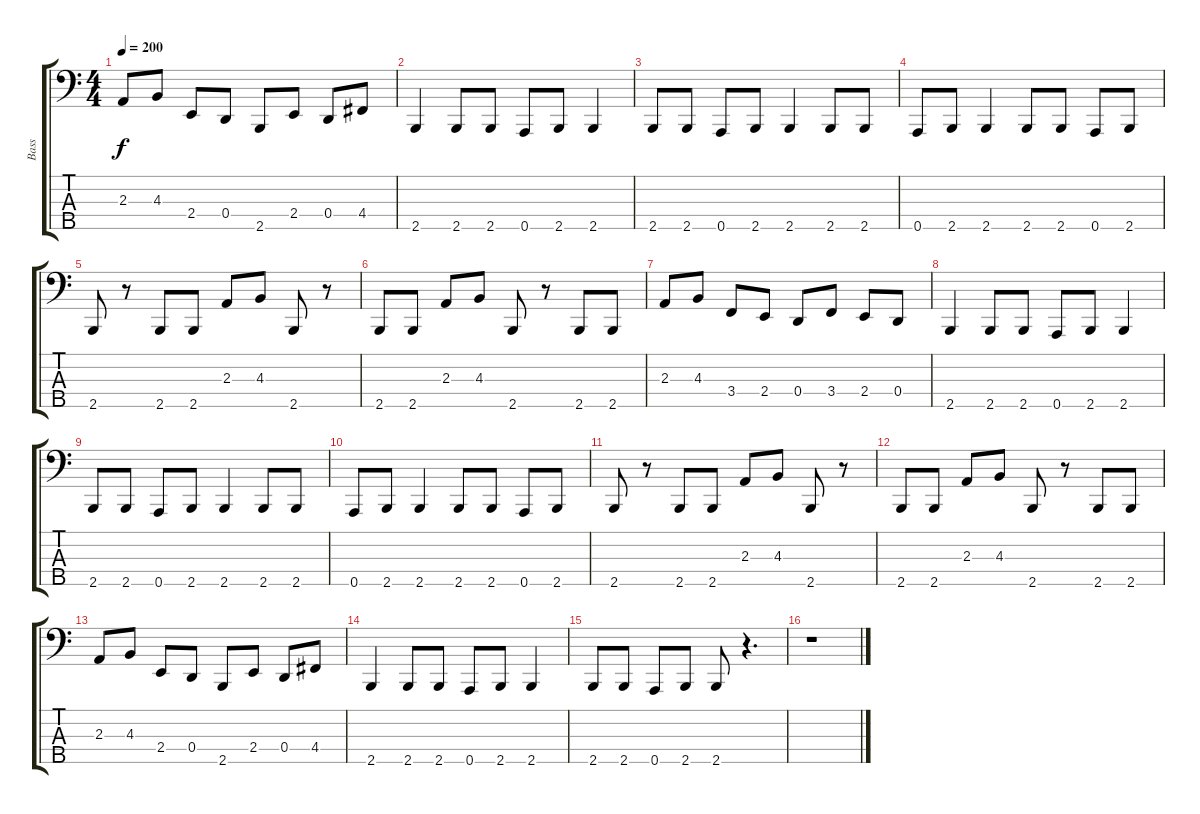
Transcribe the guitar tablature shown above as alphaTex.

\track ("Bass" "Bass") {instrument electricbassfinger}
\staff {score tabs}
\tuning (F2 C2 G1 D1 A0) {hide}
\ts (4 4)
\tempo 200
\clef f4
\ks c
2.3.8{dy f} 4.3.8 2.4.8 0.4.8 2.5.8 2.4.8 0.4.8 4.4.8 |
2.5.4 2.5.8 2.5.8 0.5.8 2.5.8 2.5.4 |
2.5.8 2.5.8 0.5.8 2.5.8 2.5.4 2.5.8 2.5.8 |
0.5.8 2.5.8 2.5.4 2.5.8 2.5.8 0.5.8 2.5.8 |
2.5.8 r.8 2.5.8 2.5.8 2.3.8 4.3.8 2.5.8 r.8 |
2.5.8 2.5.8 2.3.8 4.3.8 2.5.8 r.8 2.5.8 2.5.8 |
2.3.8 4.3.8 3.4.8 2.4.8 0.4.8 3.4.8 2.4.8 0.4.8 |
2.5.4 2.5.8 2.5.8 0.5.8 2.5.8 2.5.4 |
2.5.8 2.5.8 0.5.8 2.5.8 2.5.4 2.5.8 2.5.8 |
0.5.8 2.5.8 2.5.4 2.5.8 2.5.8 0.5.8 2.5.8 |
2.5.8 r.8 2.5.8 2.5.8 2.3.8 4.3.8 2.5.8 r.8 |
2.5.8 2.5.8 2.3.8 4.3.8 2.5.8 r.8 2.5.8 2.5.8 |
2.3.8 4.3.8 2.4.8 0.4.8 2.5.8 2.4.8 0.4.8 4.4.8 |
2.5.4 2.5.8 2.5.8 0.5.8 2.5.8 2.5.4 |
2.5.8 2.5.8 0.5.8 2.5.8 2.5.8 r.4{d} |
r.1
